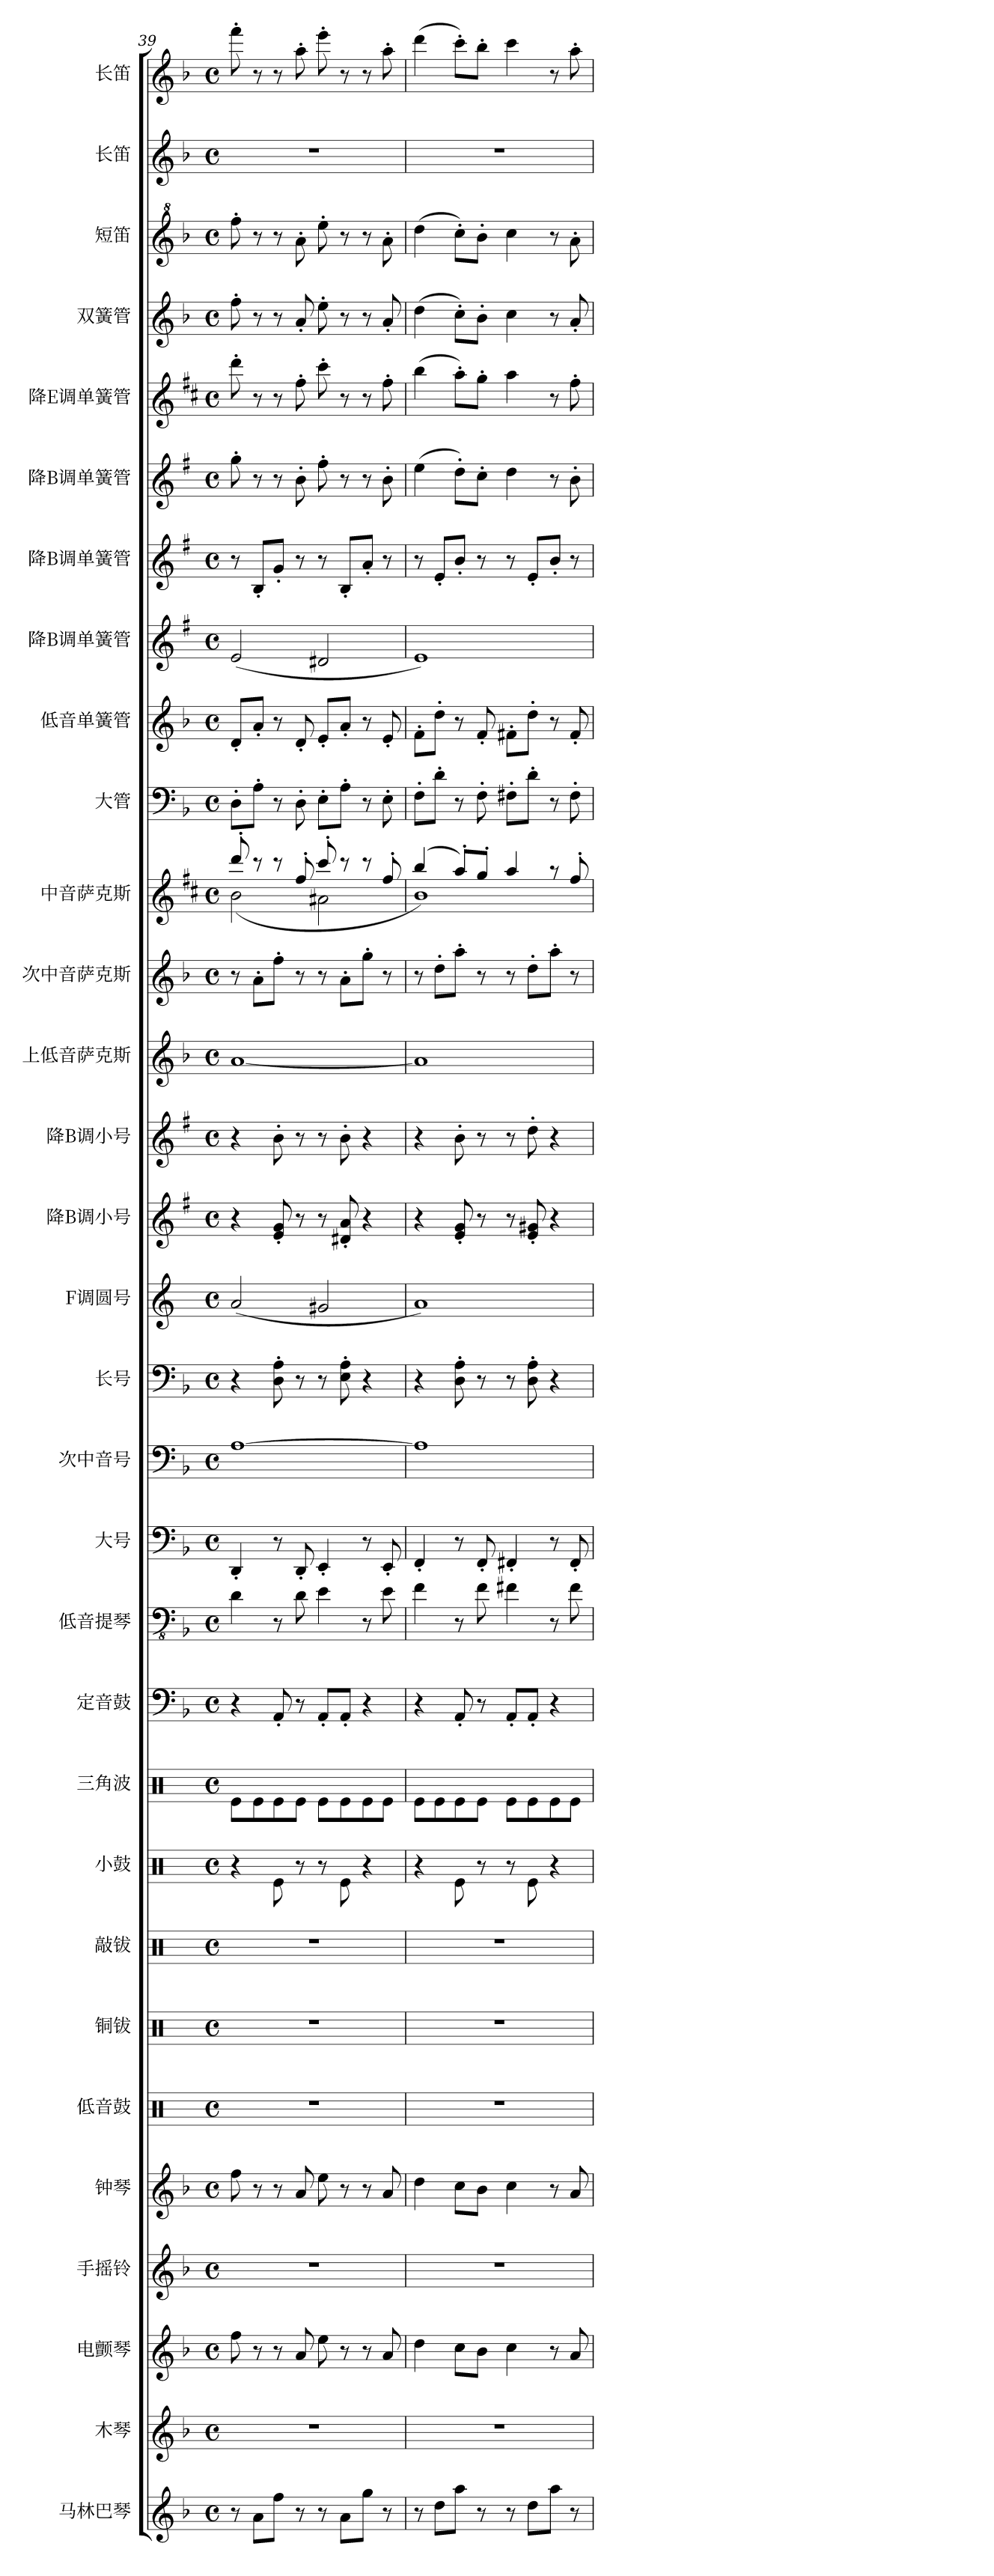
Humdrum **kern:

**kern	**kern	**kern	**kern	**kern	**kern	**kern	**kern	**kern	**kern	**kern	**kern	**kern	**kern	**kern	**kern	**kern	**kern	**kern	**kern	**kern	**kern	**kern	**kern	**kern	**kern	**kern	**kern	**kern	**kern	**kern
*part31	*part30	*part29	*part28	*part27	*part26	*part25	*part24	*part23	*part22	*part21	*part20	*part19	*part18	*part17	*part16	*part15	*part14	*part13	*part12	*part11	*part10	*part9	*part8	*part7	*part6	*part5	*part4	*part3	*part2	*part1
*staff31	*staff30	*staff29	*staff28	*staff27	*staff26	*staff25	*staff24	*staff23	*staff22	*staff21	*staff20	*staff19	*staff18	*staff17	*staff16	*staff15	*staff14	*staff13	*staff12	*staff11	*staff10	*staff9	*staff8	*staff7	*staff6	*staff5	*staff4	*staff3	*staff2	*staff1
*I"马林巴琴	*I"木琴	*I"电颤琴	*I"手摇铃	*I"钟琴	*I"低音鼓	*I"铜钹	*I"敲钹	*I"小鼓	*I"三角波	*I"定音鼓	*I"低音提琴	*I"大号	*I"次中音号	*I"长号	*I"F调圆号	*I"降B调小号	*I"降B调小号	*I"上低音萨克斯	*I"次中音萨克斯	*I"中音萨克斯	*I"大管	*I"低音单簧管	*I"降B调单簧管	*I"降B调单簧管	*I"降B调单簧管	*I"降E调单簧管	*I"双簧管	*I"短笛	*I"长笛	*I"长笛
*clefG2	*clefG2	*clefG2	*clefG2	*clefG2	*clefX	*clefX	*clefX	*clefX	*clefX	*clefF4	*clefFv4	*clefF4	*clefF4	*clefF4	*clefG2	*clefG2	*clefG2	*clefG2	*clefG2	*clefG2	*clefF4	*clefG2	*clefG2	*clefG2	*clefG2	*clefG2	*clefG2	*clefG^2	*clefG2	*clefG2
*	*ITrd-7c-12	*	*	*ITrd-14c-24	*	*	*	*	*	*	*ITrd7c12	*	*	*	*ITrd4c7	*ITrd1c2	*ITrd1c2	*ITrd12c21	*ITrd8c14	*ITrd5c9	*	*ITrd8c14	*ITrd1c2	*ITrd1c2	*ITrd1c2	*ITrd-2c-3	*	*ITrd-7c-12	*	*
*k[b-]	*k[b-]	*k[b-]	*k[b-]	*k[b-]	*k[]	*k[]	*k[]	*k[]	*k[]	*k[b-]	*k[b-]	*k[b-]	*k[b-]	*k[b-]	*k[b-]	*k[b-]	*k[b-]	*k[b-]	*k[b-]	*k[b-]	*k[b-]	*k[b-]	*k[b-]	*k[b-]	*k[b-]	*k[b-]	*k[b-]	*k[b-]	*k[b-]	*k[b-]
*M4/4	*M4/4	*M4/4	*M4/4	*M4/4	*M4/4	*M4/4	*M4/4	*M4/4	*M4/4	*M4/4	*M4/4	*M4/4	*M4/4	*M4/4	*M4/4	*M4/4	*M4/4	*M4/4	*M4/4	*M4/4	*M4/4	*M4/4	*M4/4	*M4/4	*M4/4	*M4/4	*M4/4	*M4/4	*M4/4	*M4/4
*met(c)	*met(c)	*met(c)	*met(c)	*met(c)	*met(c)	*met(c)	*met(c)	*met(c)	*met(c)	*met(c)	*met(c)	*met(c)	*met(c)	*met(c)	*met(c)	*met(c)	*met(c)	*met(c)	*met(c)	*met(c)	*met(c)	*met(c)	*met(c)	*met(c)	*met(c)	*met(c)	*met(c)	*met(c)	*met(c)	*met(c)
=39	=39	=39	=39	=39	=39	=39	=39	=39	=39	=39	=39	=39	=39	=39	=39	=39	=39	=39	=39	=39	=39	=39	=39	=39	=39	=39	=39	=39	=39	=39
*	*	*	*	*	*	*	*	*	*	*	*	*	*	*	*	*	*	*	*	*^	*	*	*	*	*	*	*	*	*	*
8r	1r	8ff\	1r	8ffff\	1r	1r	1r	4r	8Re\L	4r	4DD\	4DD'/	[1A	4r	(2d/	4r	4r	[1A	8r	8ff'/	(2d\	8D'\L	8D'/L	(2d/	8r	8ff'\	8fff'\	8ff'\	8ffff'\	1r	8fff'\
8a\L	.	8r	.	8r	.	.	.	.	8Re\	.	.	.	.	.	.	.	.	.	8A'\L	8r	.	8A'\J	8A'/J	.	8A'/L	8r	8r	8r	8r	.	8r
8ff\J	.	8r	.	8r	.	.	.	8Re\	8Re\	8AA'/	8r	8r	.	8D\' 8A\'	.	8d/' 8f/'	8a'\	.	8f'\J	8r	.	8r	8r	.	8f'/J	8r	8r	8r	8r	.	8r
8r	.	8a/	.	8aaa/	.	.	.	8r	8Re\J	8r	8DD\	8DD'/	.	8r	.	8r	8r	.	8r	8a'/	.	8D'\	8D'/	.	8r	8a'\	8aa'\	8a'/	8aaa'\	.	8aa'\
8r	.	8ee\	.	8eeee\	.	.	.	8r	8Re\L	8AA'/L	4EE\	4EE'/	.	8r	2c#X/	8r	8r	.	8r	8ee'/	2c#X\	8E'\L	8E'/L	2c#X/	8r	8ee'\	8eee'\	8ee'\	8eeee'\	.	8eee'\
8a\L	.	8r	.	8r	.	.	.	8Re\	8Re\	8AA'/J	.	.	.	8E\' 8A\'	.	8c#X/' 8g/'	8a'\	.	8A'\L	8r	.	8A'\J	8A'/J	.	8A'/L	8r	8r	8r	8r	.	8r
8gg\J	.	8r	.	8r	.	.	.	4r	8Re\	4r	8r	8r	.	4r	.	4r	4r	.	8g'\J	8r	.	8r	8r	.	8g'/J	8r	8r	8r	8r	.	8r
8r	.	8a/	.	8aaa/	.	.	.	.	8Re\J	.	8EE\	8EE'/	.	.	.	.	.	.	8r	8a'/	.	8E'\	8E'/	.	8r	8a'\	8aa'\	8a'/	8aaa'\	.	8aa'\
=40	=40	=40	=40	=40	=40	=40	=40	=40	=40	=40	=40	=40	=40	=40	=40	=40	=40	=40	=40	=40	=40	=40	=40	=40	=40	=40	=40	=40	=40	=40	=40
8r	1r	4dd\	1r	4dddd\	1r	1r	1r	4r	8Re\L	4r	4FF\	4FF'/	1A]	4r	1d)	4r	4r	1A]	8r	(4dd/	1d)	8F'\L	8F'\L	1d)	8r	(4dd\	(4ddd\	(4dd\	(4dddd\	1r	(4ddd\
8dd\L	.	.	.	.	.	.	.	.	8Re\	.	.	.	.	.	.	.	.	.	8d'\L	.	.	8d'\J	8d'\J	.	8d'/L	.	.	.	.	.	.
8aa\J	.	8cc\L	.	8cccc\L	.	.	.	8Re\	8Re\	8AA'/	8r	8r	.	8D\' 8A\'	.	8d/' 8f/'	8a'\	.	8a'\J	8cc'/L)	.	8r	8r	.	8a'/J	8cc'\L)	8ccc'\L)	8cc'\L)	8cccc'\L)	.	8ccc'\L)
8r	.	8b-\J	.	8bbb-\J	.	.	.	8r	8Re\J	8r	8FF\	8FF'/	.	8r	.	8r	8r	.	8r	8b-'/J	.	8F'\	8F'/	.	8r	8b-'\J	8bb-'\J	8b-'\J	8bbb-'\J	.	8bb-'\J
8r	.	4cc\	.	4cccc\	.	.	.	8r	8Re\L	8AA'/L	4FF#X\	4FF#X'/	.	8r	.	8r	8r	.	8r	4cc/	.	8F#X'\L	8F#X'\L	.	8r	4cc\	4ccc\	4cc\	4cccc\	.	4ccc\
8dd\L	.	.	.	.	.	.	.	8Re\	8Re\	8AA'/J	.	.	.	8D\' 8A\'	.	8d/' 8f#X/'	8cc'\	.	8d'\L	.	.	8d'\J	8d'\J	.	8d'/L	.	.	.	.	.	.
8aa\J	.	8r	.	8r	.	.	.	4r	8Re\	4r	8r	8r	.	4r	.	4r	4r	.	8a'\J	8r	.	8r	8r	.	8a'/J	8r	8r	8r	8r	.	8r
8r	.	8a/	.	8aaa/	.	.	.	.	8Re\J	.	8FF#\	8FF#'/	.	.	.	.	.	.	8r	8a'/	.	8F#'\	8F#'/	.	8r	8a'\	8aa'\	8a'/	8aaa'\	.	8aa'\
*	*	*	*	*	*	*	*	*	*	*	*	*	*	*	*	*	*	*	*	*v	*v	*	*	*	*	*	*	*	*	*	*
=	=	=	=	=	=	=	=	=	=	=	=	=	=	=	=	=	=	=	=	=	=	=	=	=	=	=	=	=	=	=
*-	*-	*-	*-	*-	*-	*-	*-	*-	*-	*-	*-	*-	*-	*-	*-	*-	*-	*-	*-	*-	*-	*-	*-	*-	*-	*-	*-	*-	*-	*-
